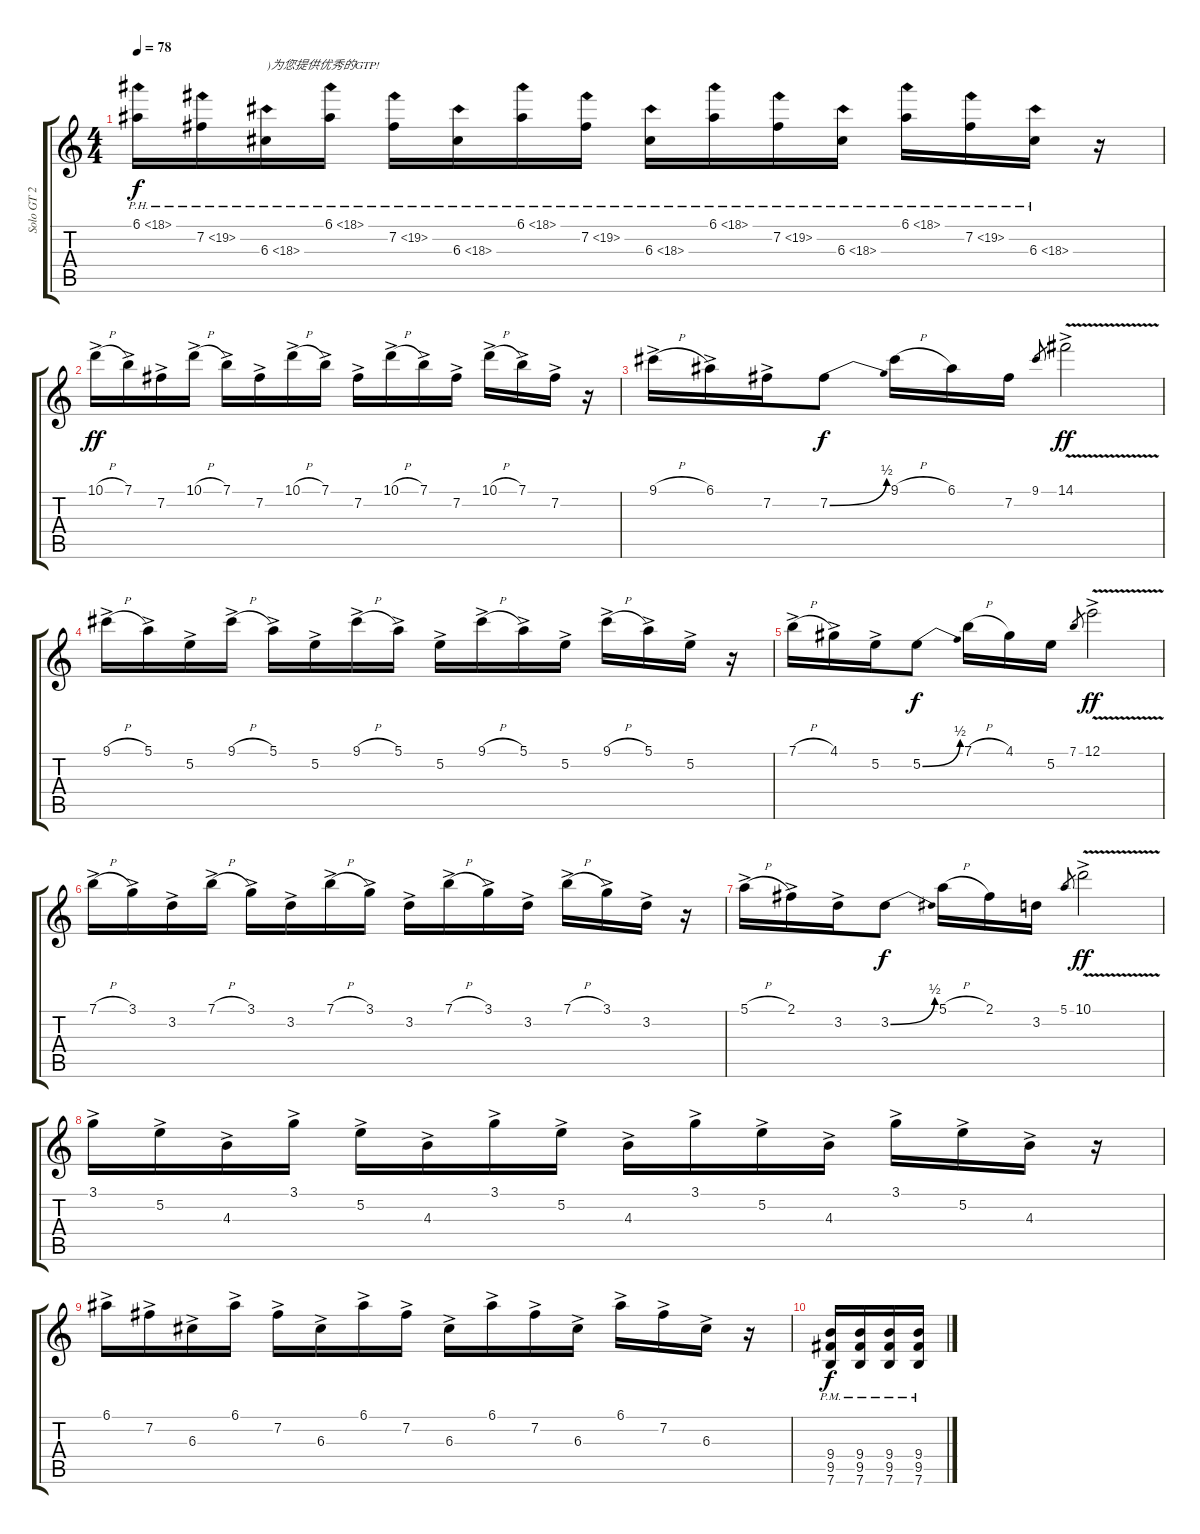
\track ("Solo GT 2" "Solo GT 2") {instrument distortionguitar}
\staff {score tabs}
\tuning (E4 B3 G3 D3 A2 E2) {hide}
\ts (4 4)
\tempo 78
\clef g2
\ks c
6.1{ph 12}.16{dy f} 7.2{ph 12}.16 6.3{ph 12}.16{txt ")为您提供优秀的GTP!"} 6.1{ph 12}.16 7.2{ph 12}.16 6.3{ph 12}.16 6.1{ph 12}.16 7.2{ph 12}.16 6.3{ph 12}.16 6.1{ph 12}.16 7.2{ph 12}.16 6.3{ph 12}.16 6.1{ph 12}.16 7.2{ph 12}.16 6.3{ph 12}.16 r.16 |
10.1{h ac}.16{dy ff} 7.1{ac}.16 7.2{ac}.16 10.1{h ac}.16 7.1{ac}.16 7.2{ac}.16 10.1{h ac}.16 7.1{ac}.16 7.2{ac}.16 10.1{h ac}.16 7.1{ac}.16 7.2{ac}.16 10.1{h ac}.16 7.1{ac}.16 7.2{ac}.16 r.16 |
9.1{h ac}.16 6.1{ac}.16 7.2{ac}.16 7.2{be (bend 0 0 60 2)}.8{dy f} 9.1{h}.16 6.1.16 7.2.16 9.1.8{gr} 14.1{v ac}.2{dy ff} |
9.1{h ac}.16 5.1{ac}.16 5.2{ac}.16 9.1{h ac}.16 5.1{ac}.16 5.2{ac}.16 9.1{h ac}.16 5.1{ac}.16 5.2{ac}.16 9.1{h ac}.16 5.1{ac}.16 5.2{ac}.16 9.1{h ac}.16 5.1{ac}.16 5.2{ac}.16 r.16 |
7.1{h ac}.16 4.1{ac}.16 5.2{ac}.16 5.2{be (bend 0 0 60 2)}.8{dy f} 7.1{h}.16 4.1.16 5.2.16 7.1.8{gr} 12.1{v ac}.2{dy ff} |
7.1{h ac}.16 3.1{ac}.16 3.2{ac}.16 7.1{h ac}.16 3.1{ac}.16 3.2{ac}.16 7.1{h ac}.16 3.1{ac}.16 3.2{ac}.16 7.1{h ac}.16 3.1{ac}.16 3.2{ac}.16 7.1{h ac}.16 3.1{ac}.16 3.2{ac}.16 r.16 |
5.1{h ac}.16 2.1{ac}.16 3.2{ac}.16 3.2{be (bend 0 0 60 2)}.8{dy f} 5.1{h}.16 2.1.16 3.2.16 5.1.8{gr} 10.1{v ac}.2{dy ff} |
3.1{ac}.16 5.2{ac}.16 4.3{ac}.16 3.1{ac}.16 5.2{ac}.16 4.3{ac}.16 3.1{ac}.16 5.2{ac}.16 4.3{ac}.16 3.1{ac}.16 5.2{ac}.16 4.3{ac}.16 3.1{ac}.16 5.2{ac}.16 4.3{ac}.16 r.16 |
6.1{ac}.16 7.2{ac}.16 6.3{ac}.16 6.1{ac}.16 7.2{ac}.16 6.3{ac}.16 6.1{ac}.16 7.2{ac}.16 6.3{ac}.16 6.1{ac}.16 7.2{ac}.16 6.3{ac}.16 6.1{ac}.16 7.2{ac}.16 6.3{ac}.16 r.16 |
(9.4{pm} 9.5{pm} 7.6{pm}).16{dy f} (9.4{pm} 9.5 7.6).16 (9.4{pm} 9.5{pm} 7.6{pm}).16 (9.4{pm} 9.5{pm} 7.6{pm}).16
